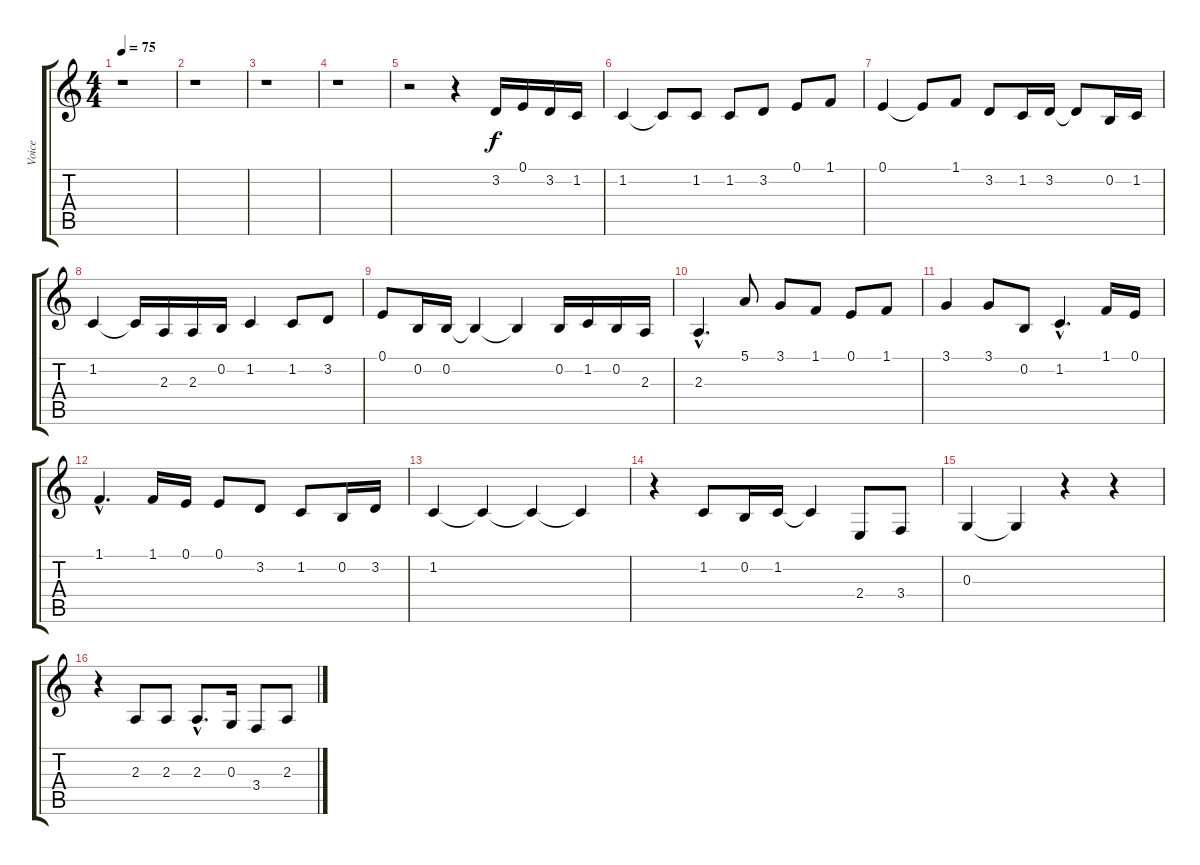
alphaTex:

\track ("Voice" "Voice") {instrument clarinet}
\staff {score tabs}
\tuning (E4 B3 G3 D3 A2 E2) {hide}
\ts (4 4)
\tempo 75
\clef g2
\ks c
r.1{dy f instrument clarinet} |
r.1 |
r.1 |
r.1 |
r.2 r.4 3.2.16 0.1.16 3.2.16 1.2.16 |
1.2.4 1.2{t}.8 1.2.8 1.2.8 3.2.8 0.1.8 1.1.8 |
0.1.4 0.1{t}.8 1.1.8 3.2.8 1.2.16 3.2.16 3.2{t}.8 0.2.16 1.2.16 |
1.2.4 1.2{t}.16 2.3.16 2.3.16 0.2.16 1.2.4 1.2.8 3.2.8 |
0.1.8 0.2.16 0.2.16 0.2{t}.4 0.2{t}.4 0.2.16 1.2.16 0.2.16 2.3.16 |
2.3{hac}.4{d} 5.1.8 3.1.8 1.1.8 0.1.8 1.1.8 |
3.1.4 3.1.8 0.2.8 1.2{hac}.4{d} 1.1.16 0.1.16 |
1.1{hac}.4{d} 1.1.16 0.1.16 0.1.8 3.2.8 1.2.8 0.2.16 3.2.16 |
1.2.4 1.2{t}.4 1.2{t}.4 1.2{t}.4 |
r.4 1.2.8 0.2.16 1.2.16 1.2{t}.4 2.4.8 3.4.8 |
0.3.4 0.3{t}.4 r.4 r.4 |
r.4 2.3.8 2.3.8 2.3{hac}.8{d} 0.3.16 3.4.8 2.3.8
